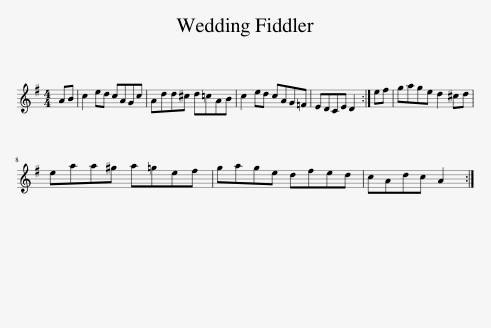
X:1
L:1/8
M:4/4
I:linebreak $
K:G
V:1 treble
V:1
 AB | c2 ed cAGc | Add^c d=cAB | c2 ed cAG=F | EDCE D2 :| %5
 ef | gage d2 ^cd |$ eaa^g a=gef | gage dfed | cAdc A2 :| %10
